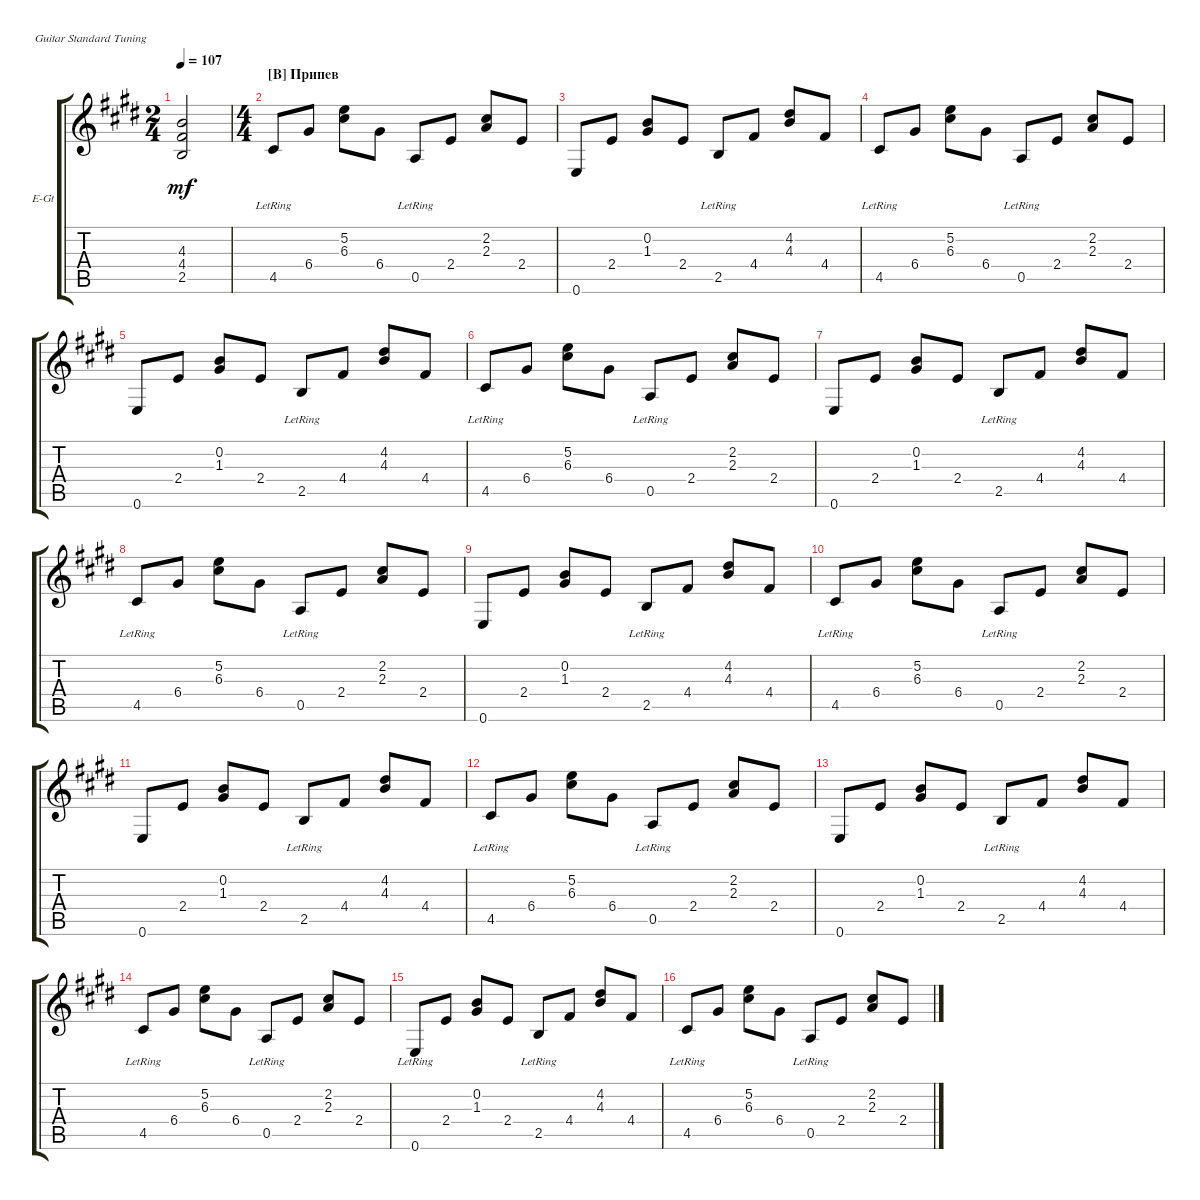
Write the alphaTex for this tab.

\defaultSystemsLayout 4
\bracketExtendMode groupsimilarinstruments
\firstSystemTrackNameOrientation horizontal
\otherSystemsTrackNameOrientation horizontal
\track ("Electric Guitar" "E-Gt") {instrument electricguitarclean}
\staff {score tabs}
\tuning (E4 B3 G3 D3 A2 E2)
\ts (2 4)
\tempo 107
\clef g2
\ks c#minor
(2.5{t} 4.4{t} 4.3{t}).2{dy mf} |
\ts (4 4)
\section ("B" "Припев")
4.5{lr}.8 6.4.8 (6.3 5.2).8 6.4.8 0.5{lr}.8 2.4.8 (2.3 2.2).8 2.4.8 |
0.6.8 2.4.8 (1.3 0.2).8 2.4.8 2.5{lr}.8 4.4.8 (4.3 4.2).8 4.4.8 |
4.5{lr}.8 6.4.8 (6.3 5.2).8 6.4.8 0.5{lr}.8 2.4.8 (2.3 2.2).8 2.4.8 |
0.6.8 2.4.8 (1.3 0.2).8 2.4.8 2.5{lr}.8 4.4.8 (4.3 4.2).8 4.4.8 |
4.5{lr}.8 6.4.8 (6.3 5.2).8 6.4.8 0.5{lr}.8 2.4.8 (2.3 2.2).8 2.4.8 |
0.6.8 2.4.8 (1.3 0.2).8 2.4.8 2.5{lr}.8 4.4.8 (4.3 4.2).8 4.4.8 |
4.5{lr}.8 6.4.8 (6.3 5.2).8 6.4.8 0.5{lr}.8 2.4.8 (2.3 2.2).8 2.4.8 |
0.6.8 2.4.8 (1.3 0.2).8 2.4.8 2.5{lr}.8 4.4.8 (4.3 4.2).8 4.4.8 |
4.5{lr}.8 6.4.8 (6.3 5.2).8 6.4.8 0.5{lr}.8 2.4.8 (2.3 2.2).8 2.4.8 |
0.6.8 2.4.8 (1.3 0.2).8 2.4.8 2.5{lr}.8 4.4.8 (4.3 4.2).8 4.4.8 |
4.5{lr}.8 6.4.8 (6.3 5.2).8 6.4.8 0.5{lr}.8 2.4.8 (2.3 2.2).8 2.4.8 |
0.6.8 2.4.8 (1.3 0.2).8 2.4.8 2.5{lr}.8 4.4.8 (4.3 4.2).8 4.4.8 |
4.5{lr}.8 6.4.8 (6.3 5.2).8 6.4.8 0.5{lr}.8 2.4.8 (2.3 2.2).8 2.4.8 |
0.6{lr}.8 2.4.8 (1.3 0.2).8 2.4.8 2.5{lr}.8 4.4.8 (4.3 4.2).8 4.4.8 |
4.5{lr}.8 6.4.8 (6.3 5.2).8 6.4.8 0.5{lr}.8 2.4.8 (2.3 2.2).8 2.4.8
